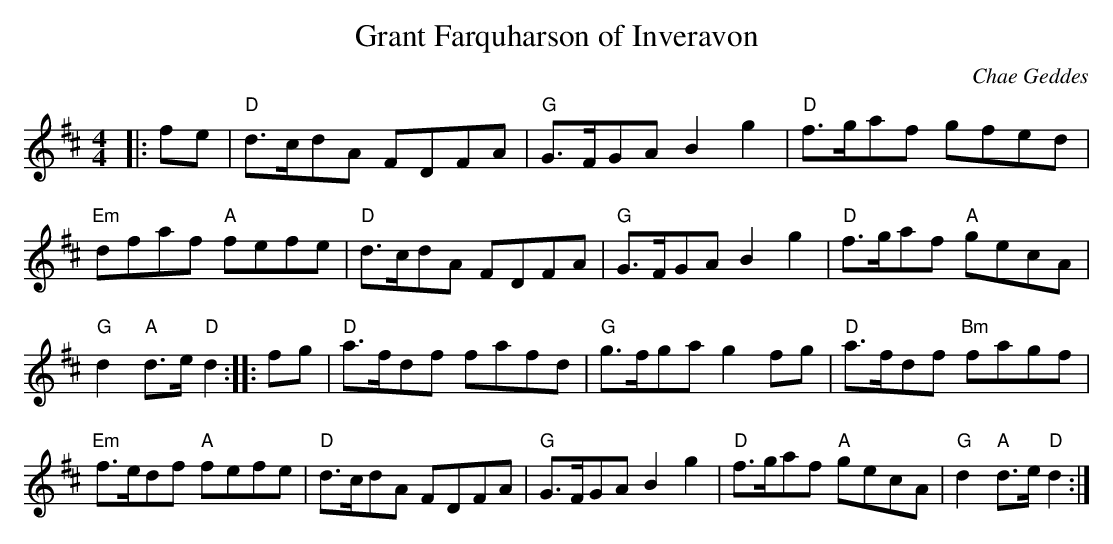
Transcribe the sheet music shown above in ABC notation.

X:1
T:Grant Farquharson of Inveravon
C:Chae Geddes
M:4/4
E:9
L:1/8
K:D
|:fe|"D"d>cdA FDFA|"G"G>FGA B2 g2|"D"f>gaf gfed|"Em"dfaf "A"fefe|\
"D"d>cdA FDFA|"G"G>FGA B2 g2|"D"f>gaf "A"gecA|"G"d2 "A"d>e "D"d2::\
fg|"D"a>fdf fafd|"G"g>fga g2 fg|"D"a>fdf "Bm"fagf|"Em"f>edf "A"fefe|\
"D"d>cdA FDFA|"G"G>FGA B2 g2|"D"f>gaf "A"gecA|"G"d2 "A"d>e "D"d2:|**
